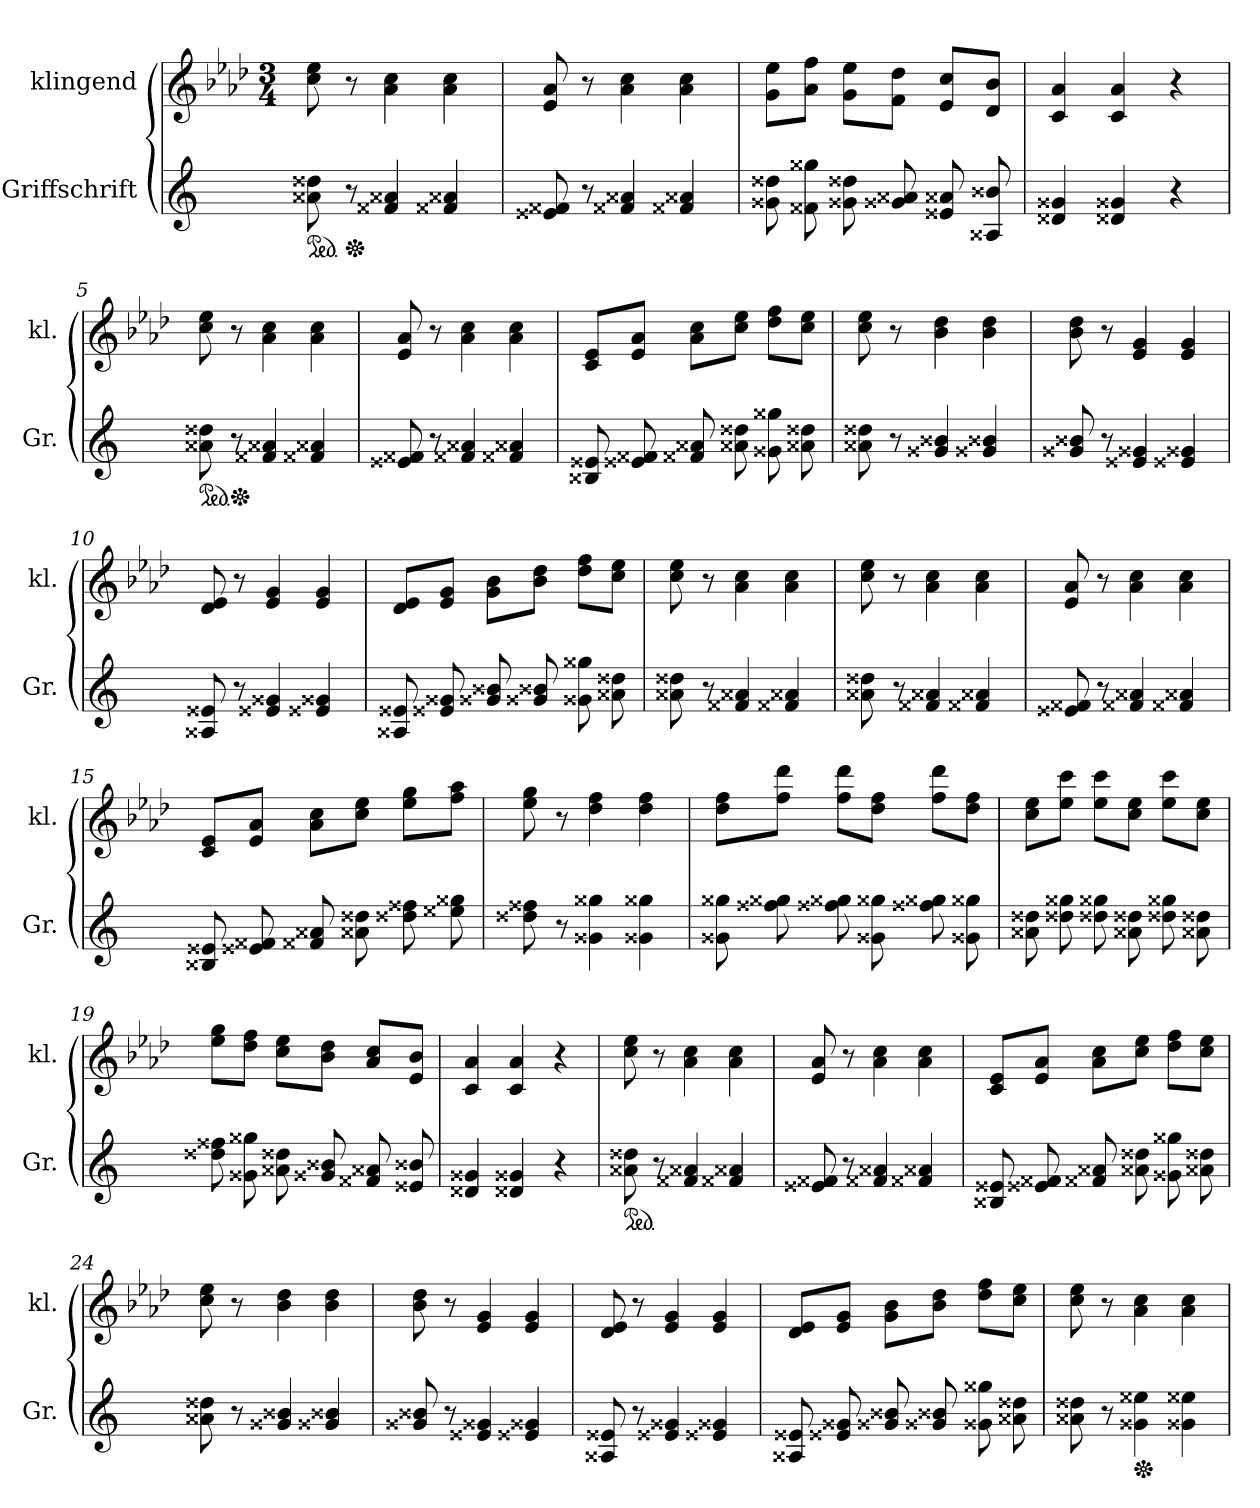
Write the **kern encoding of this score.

**kern	**kern
*part2	*part1
*staff2	*staff1
*I"Griffschrift	*I"klingend
*I'Gr.	*I'kl.
*	*k[b-e-a-d-]
*	*f:
*	*M3/4
*MM126	*MM126
*ped	*
=1	=1
8a##Xi 8dd##Xi	8cc 8ee-
*Xped	*
8r	8r
4f##Xi 4a##Xi	4a- 4cc
4f##Xi 4a##Xi	4a- 4cc
=2	=2
8e##Xi 8f##Xi	8e- 8a-
8r	8r
4f##Xi 4a##Xi	4a- 4cc
4f##Xi 4a##Xi	4a- 4cc
=3	=3
8g##Xi 8dd##Xi	8g 8ee-L
8f##Xi 8gg##Xi	8a- 8ffJ
8g##Xi 8dd##Xi	8g 8ee-L
8g##Xi 8a##Xi	8dd- 8fJ
8e##Xi 8a##Xi	8e- 8ccL
8A##Xi 8b##Xi	8d- 8b-J
=4	=4
4d##Xi 4g##Xi	4c 4a-
4d##Xi 4g##Xi	4c 4a-
4r	4r
=5	=5
*ped	*
8a##Xi 8dd##Xi	8cc 8ee-
*Xped	*
8r	8r
4f##Xi 4a##Xi	4a- 4cc
4f##Xi 4a##Xi	4a- 4cc
=6	=6
8e##Xi 8f##Xi	8e- 8a-
8r	8r
4f##Xi 4a##Xi	4a- 4cc
4f##Xi 4a##Xi	4a- 4cc
=7	=7
8B##Xi 8e##Xi	8c 8e-L
8e##Xi 8f##Xi	8e- 8a-J
8f##Xi 8a##Xi	8a- 8ccL
8a##Xi 8dd##Xi	8cc 8ee-J
8g##Xi 8gg##Xi	8dd- 8ffL
8a##Xi 8dd##Xi	8cc 8ee-J
=8	=8
8a##Xi 8dd##Xi	8cc 8ee-
8r	8r
4g##Xi 4b##Xi	4dd- 4b-
4g##Xi 4b##Xi	4dd- 4b-
=9	=9
8g##Xi 8b##Xi	8dd- 8b-
8r	8r
4e##Xi 4g##Xi	4e- 4g
4e##Xi 4g##Xi	4e- 4g
=10	=10
8A##Xi 8e##Xi	8d- 8e-
8r	8r
4e##Xi 4g##Xi	4e- 4g
4e##Xi 4g##Xi	4e- 4g
=11	=11
8A##Xi 8e##Xi	8d- 8e-L
8e##Xi 8g##Xi	8e- 8gJ
8g##Xi 8b##Xi	8g 8b-L
8g##Xi 8b##Xi	8dd- 8b-J
8g##Xi 8gg##Xi	8dd- 8ffL
8a##Xi 8dd##Xi	8cc 8ee-J
=12	=12
8a##Xi 8dd##Xi	8cc 8ee-
8r	8r
4f##Xi 4a##Xi	4a- 4cc
4f##Xi 4a##Xi	4a- 4cc
=13	=13
8a##Xi 8dd##Xi	8cc 8ee-
8r	8r
4f##Xi 4a##Xi	4a- 4cc
4f##Xi 4a##Xi	4a- 4cc
=14	=14
8e##Xi 8f##Xi	8e- 8a-
8r	8r
4f##Xi 4a##Xi	4a- 4cc
4f##Xi 4a##Xi	4a- 4cc
=15	=15
8B##Xi 8e##Xi	8c 8e-L
8e##Xi 8f##Xi	8e- 8a-J
8f##Xi 8a##Xi	8a- 8ccL
8a##Xi 8dd##Xi	8cc 8ee-J
8dd##Xi 8ff##Xi	8ee- 8ggL
8ee##Xi 8gg##Xi	8aa- 8ffJ
=16	=16
8dd##Xi 8ff##Xi	8ee- 8gg
8r	8r
4g##Xi 4gg##Xi	4dd- 4ff
4g##Xi 4gg##Xi	4dd- 4ff
=17	=17
8g##Xi 8gg##Xi	8dd- 8ffL
8ff##Xi 8gg##Xi	8ddd- 8ffJ
8ff##Xi 8gg##Xi	8ddd- 8ffL
8g##Xi 8gg##Xi	8dd- 8ffJ
8ff##Xi 8gg##Xi	8ddd- 8ffL
8g##Xi 8gg##Xi	8dd- 8ffJ
=18	=18
8a##Xi 8dd##Xi	8cc 8ee-L
8dd##Xi 8gg##Xi	8ee- 8cccJ
8dd##Xi 8gg##Xi	8ee- 8cccL
8a##Xi 8dd##Xi	8cc 8ee-J
8dd##Xi 8gg##Xi	8ee- 8cccL
8a##Xi 8dd##Xi	8cc 8ee-J
=19	=19
8dd##Xi 8ff##Xi	8ee- 8ggL
8g##Xi 8gg##Xi	8dd- 8ffJ
8a##Xi 8dd##Xi	8cc 8ee-L
8g##Xi 8b##Xi	8dd- 8b-J
8f##Xi 8a##Xi	8a- 8ccL
8e##Xi 8b##Xi	8e- 8b-J
=20	=20
4d##Xi 4g##Xi	4c 4a-
4d##Xi 4g##Xi	4c 4a-
4r	4r
=21	=21
*ped	*
8a##Xi 8dd##Xi	8cc 8ee-
8r	8r
4f##Xi 4a##Xi	4a- 4cc
4f##Xi 4a##Xi	4a- 4cc
=22	=22
8e##Xi 8f##Xi	8e- 8a-
8r	8r
4f##Xi 4a##Xi	4a- 4cc
4f##Xi 4a##Xi	4a- 4cc
=23	=23
8B##Xi 8e##Xi	8c 8e-L
8e##Xi 8f##Xi	8e- 8a-J
8f##Xi 8a##Xi	8a- 8ccL
8a##Xi 8dd##Xi	8cc 8ee-J
8g##Xi 8gg##Xi	8dd- 8ffL
8a##Xi 8dd##Xi	8cc 8ee-J
=24	=24
8a##Xi 8dd##Xi	8cc 8ee-
8r	8r
4g##Xi 4b##Xi	4dd- 4b-
4g##Xi 4b##Xi	4dd- 4b-
=25	=25
8g##Xi 8b##Xi	8dd- 8b-
8r	8r
4e##Xi 4g##Xi	4e- 4g
4e##Xi 4g##Xi	4e- 4g
=26	=26
8A##Xi 8e##Xi	8d- 8e-
8r	8r
4e##Xi 4g##Xi	4e- 4g
4e##Xi 4g##Xi	4e- 4g
=27	=27
8A##Xi 8e##Xi	8d- 8e-L
8e##Xi 8g##Xi	8e- 8gJ
8g##Xi 8b##Xi	8g 8b-L
8g##Xi 8b##Xi	8dd- 8b-J
8g##Xi 8gg##Xi	8dd- 8ffL
8a##Xi 8dd##Xi	8cc 8ee-J
=28	=28
8a##Xi 8dd##Xi	8cc 8ee-
8r	8r
*Xped	*
4g##Xi 4ee##Xi	4a- 4cc
4g##Xi 4ee##Xi	4a- 4cc
=	=
*-	*-
